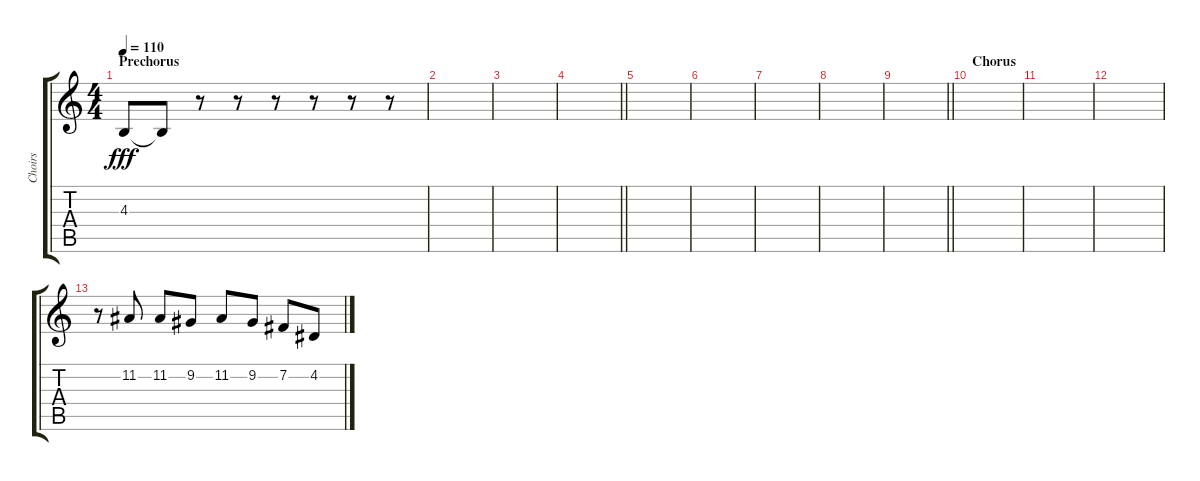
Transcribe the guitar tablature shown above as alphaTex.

\track ("Choirs" "Choirs") {instrument stringensemble1}
\staff {score tabs}
\tuning (E4 B3 G3 D3 A2 E2) {hide}
\ts (4 4)
\section ("" "Prechorus")
\tempo 110
\clef g2
\ks c
4.3.8{dy fff} 4.3{t}.8 r.8 r.8 r.8 r.8 r.8 r.8 |
|
|
\barLineRight lightlight
|
|
|
|
|
\barLineRight lightlight
|
\section ("" "Chorus")
|
|
|
r.8 11.2.8 11.2.8 9.2.8 11.2.8 9.2.8 7.2.8 4.2.8
